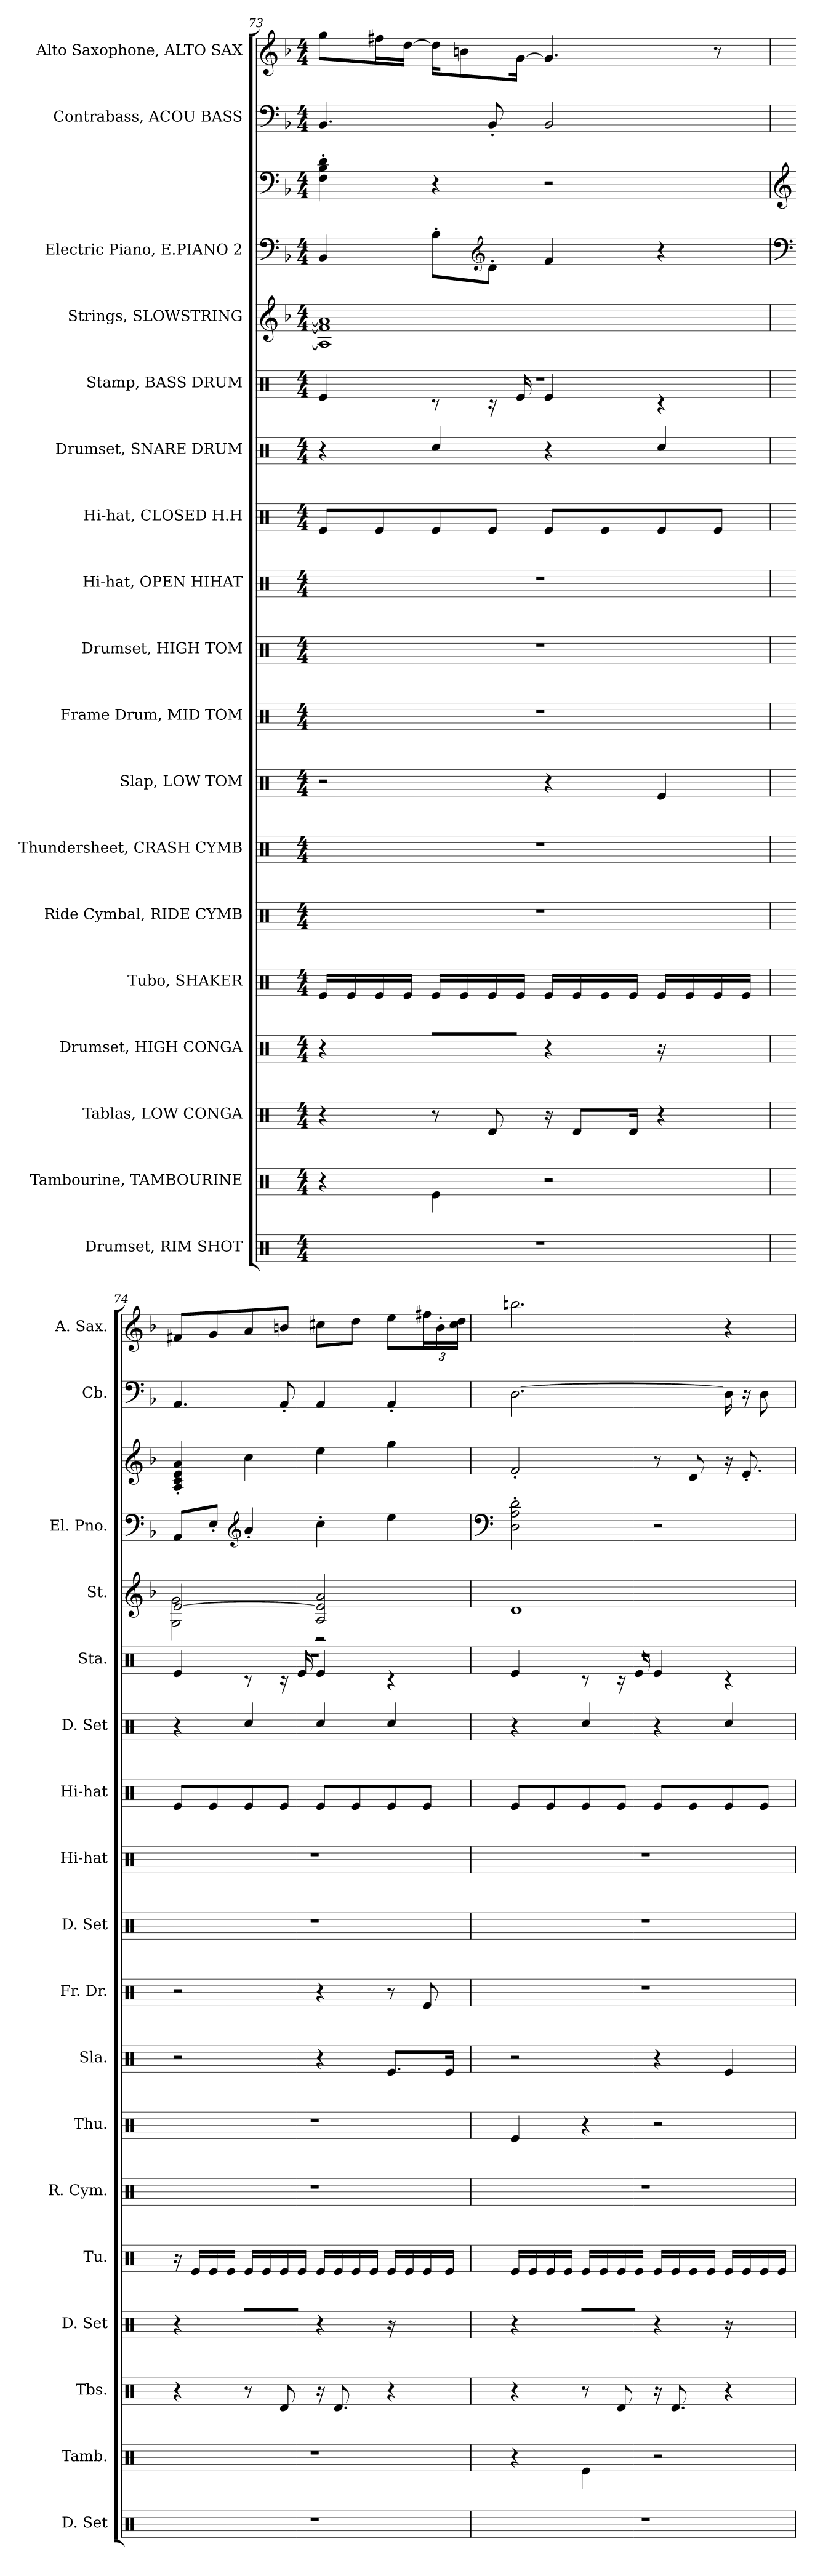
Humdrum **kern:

**kern	**kern	**kern	**kern	**kern	**kern	**kern	**kern	**kern	**kern	**kern	**kern	**kern	**kern	**kern	**kern	**kern	**kern	**kern
*part18	*part17	*part16	*part15	*part14	*part13	*part12	*part11	*part10	*part9	*part8	*part7	*part6	*part5	*part4	*part3	*part3	*part2	*part1
*staff19	*staff18	*staff17	*staff16	*staff15	*staff14	*staff13	*staff12	*staff11	*staff10	*staff9	*staff8	*staff7	*staff6	*staff5	*staff4	*staff3	*staff2	*staff1
*I"Drumset, RIM SHOT	*I"Tambourine, TAMBOURINE	*I"Tablas, LOW CONGA	*I"Drumset, HIGH CONGA	*I"Tubo, SHAKER	*I"Ride Cymbal, RIDE CYMB	*I"Thundersheet, CRASH CYMB	*I"Slap, LOW TOM	*I"Frame Drum, MID TOM	*I"Drumset, HIGH TOM	*I"Hi-hat, OPEN HIHAT	*I"Hi-hat, CLOSED H.H	*I"Drumset, SNARE DRUM	*I"Stamp, BASS DRUM	*I"Strings, SLOWSTRING	*I"Electric Piano, E.PIANO 2	*	*I"Contrabass, ACOU BASS	*I"Alto Saxophone, ALTO SAX
*I'D. Set	*I'Tamb.	*I'Tbs.	*I'D. Set	*I'Tu.	*I'R. Cym.	*I'Thu.	*I'Sla.	*I'Fr. Dr.	*I'D. Set	*I'Hi-hat	*I'Hi-hat	*I'D. Set	*I'Sta.	*I'St.	*I'El. Pno.	*	*I'Cb.	*I'A. Sax.
!!LO:PB:g=z
*clefX	*clefX	*clefX	*clefX	*clefX	*clefX	*clefX	*clefX	*clefX	*clefX	*clefX	*clefX	*clefX	*clefX	*clefG2	*clefF4	*clefF4	*clefF4	*clefG2
*	*	*	*	*	*	*	*	*	*	*	*	*	*	*	*	*	*ITrd7c12	*ITrd5c9
*k[]	*k[]	*k[]	*k[]	*k[]	*k[]	*k[]	*k[]	*k[]	*k[]	*k[]	*k[]	*k[]	*k[]	*k[b-]	*k[b-]	*k[b-]	*k[b-]	*k[b-e-a-d-]
*M4/4	*M4/4	*M4/4	*M4/4	*M4/4	*M4/4	*M4/4	*M4/4	*M4/4	*M4/4	*M4/4	*M4/4	*M4/4	*M4/4	*M4/4	*M4/4	*M4/4	*M4/4	*M4/4
=73	=73	=73	=73	=73	=73	=73	=73	=73	=73	=73	=73	=73	=73	=73	=73	=73	=73	=73
*	*	*	*	*	*	*	*	*	*	*	*	*	*^	*	*	*	*	*
1r	4r	4r	4r	16Re/LL	1r	1r	2r	1r	1r	1r	8Re/L	4r	1r	4Re/	1A] 1f] 1a]	4BB-/	4F\' 4B-\' 4d\'	4.BBB-/	8b-\L
.	.	.	.	16Re/	.	.	.	.	.	.	.	.	.	.	.	.	.	.	.
.	.	.	.	16Re/	.	.	.	.	.	.	8Re/	.	.	.	.	.	.	.	16an\L
.	.	.	.	16Re/JJ	.	.	.	.	.	.	.	.	.	.	.	.	.	.	[16f\JJ
.	4Re\	8r	8.R/L	16Re/LL	.	.	.	.	.	.	8Re/	4Rcc/	.	8r	.	8B-'\L	4r	.	16f\KL]
.	.	.	.	16Re/	.	.	.	.	.	.	.	.	.	.	.	.	.	.	8dn\
*	*	*	*	*	*	*	*	*	*	*	*	*	*	*	*	*clefG2	*	*	*
.	.	8Rd/	.	16Re/	.	.	.	.	.	.	8Re/J	.	.	16r	.	8d'\J	.	8BBB-'/	.
.	.	.	16R/Jk	16Re/JJ	.	.	.	.	.	.	.	.	.	16Re/	.	.	.	.	[16B-\Jk
.	2r	16r	4r	16Re/LL	.	.	4r	.	.	.	8Re/L	4r	.	4Re/	.	4f/	2r	2BBB-/	4.B-/]
.	.	8Rd/L	.	16Re/	.	.	.	.	.	.	.	.	.	.	.	.	.	.	.
.	.	.	.	16Re/	.	.	.	.	.	.	8Re/	.	.	.	.	.	.	.	.
.	.	16Rd/Jk	.	16Re/JJ	.	.	.	.	.	.	.	.	.	.	.	.	.	.	.
.	.	4r	16r	16Re/LL	.	.	4Re/	.	.	.	8Re/	4Rcc/	.	4r	.	4r	.	.	.
.	.	.	8.R/	16Re/	.	.	.	.	.	.	.	.	.	.	.	.	.	.	.
.	.	.	.	16Re/	.	.	.	.	.	.	8Re/J	.	.	.	.	.	.	.	8r
.	.	.	.	16Re/JJ	.	.	.	.	.	.	.	.	.	.	.	.	.	.	.
=74	=74	=74	=74	=74	=74	=74	=74	=74	=74	=74	=74	=74	=74	=74	=74	=74	=74	=74	=74
*	*	*	*	*	*	*	*	*	*	*	*	*	*	*	*	*clefF4	*clefG2	*	*
*	*	*	*	*	*	*	*	*	*	*	*	*	*	*	*^	*	*	*	*
1r	1r	4r	4r	16r	1r	1r	2r	2r	1r	1r	8Re/L	4r	1r	4Re/	[2e/	2G\ 2g\	8AA/L	4A/' 4c/' 4e/' 4a/'	4.AAA/	8An/L
.	.	.	.	16Re/LL	.	.	.	.	.	.	.	.	.	.	.	.	.	.	.	.
.	.	.	.	16Re/	.	.	.	.	.	.	8Re/	.	.	.	.	.	8E'/J	.	.	8B-/
.	.	.	.	16Re/JJ	.	.	.	.	.	.	.	.	.	.	.	.	.	.	.	.
*	*	*	*	*	*	*	*	*	*	*	*	*	*	*	*	*	*clefG2	*	*	*
.	.	8r	8.R/L	16Re/LL	.	.	.	.	.	.	8Re/	4Rcc/	.	8r	.	.	4a'/	4cc\	.	8c/
.	.	.	.	16Re/	.	.	.	.	.	.	.	.	.	.	.	.	.	.	.	.
.	.	8Rd/	.	16Re/	.	.	.	.	.	.	8Re/J	.	.	16r	.	.	.	.	8AAA'/	8dn/J
.	.	.	16R/Jk	16Re/JJ	.	.	.	.	.	.	.	.	.	16Re/	.	.	.	.	.	.
.	.	16r	4r	16Re/LL	.	.	4r	4r	.	.	8Re/L	4Rcc/	.	4Re/	2A/ 2e/] 2a/	2r	4cc'\	4ee\	4AAA/	8en\L
.	.	8.Rd/	.	16Re/	.	.	.	.	.	.	.	.	.	.	.	.	.	.	.	.
.	.	.	.	16Re/	.	.	.	.	.	.	8Re/	.	.	.	.	.	.	.	.	8f\J
.	.	.	.	16Re/JJ	.	.	.	.	.	.	.	.	.	.	.	.	.	.	.	.
.	.	4r	16r	16Re/LL	.	.	8.Re/L	8r	.	.	8Re/	4Rcc/	.	4r	.	.	4ee\	4gg\	4AAA'/	8g\L
.	.	.	8.R/	16Re/	.	.	.	.	.	.	.	.	.	.	.	.	.	.	.	.
*	*	*	*	*	*	*	*	*	*	*	*	*	*	*	*	*	*	*	*	*Xbrackettup
.	.	.	.	16Re/	.	.	.	8Re/	.	.	8Re/J	.	.	.	.	.	.	.	.	24an\L
.	.	.	.	.	.	.	.	.	.	.	.	.	.	.	.	.	.	.	.	24d'\
.	.	.	.	16Re/JJ	.	.	16Re/Jk	.	.	.	.	.	.	.	.	.	.	.	.	.
.	.	.	.	.	.	.	.	.	.	.	.	.	.	.	.	.	.	.	.	24e\ 24f\JJ
*	*	*	*	*	*	*	*	*	*	*	*	*	*	*	*v	*v	*	*	*	*
!!LO:PB:g=z
=75	=75	=75	=75	=75	=75	=75	=75	=75	=75	=75	=75	=75	=75	=75	=75	=75	=75	=75	=75
*	*	*	*	*	*	*	*	*	*	*	*	*	*	*	*	*clefF4	*	*	*
1r	4r	4r	4r	16Re/LL	1r	4Re/	2r	1r	1r	1r	8Re/L	4r	1r	4Re/	1d	2D\' 2A\' 2d\'	2f'/	[2.DD\	2.ddn\
.	.	.	.	16Re/	.	.	.	.	.	.	.	.	.	.	.	.	.	.	.
.	.	.	.	16Re/	.	.	.	.	.	.	8Re/	.	.	.	.	.	.	.	.
.	.	.	.	16Re/JJ	.	.	.	.	.	.	.	.	.	.	.	.	.	.	.
.	4Re\	8r	8.R/L	16Re/LL	.	4r	.	.	.	.	8Re/	4Rcc/	.	8r	.	.	.	.	.
.	.	.	.	16Re/	.	.	.	.	.	.	.	.	.	.	.	.	.	.	.
.	.	8Rd/	.	16Re/	.	.	.	.	.	.	8Re/J	.	.	16r	.	.	.	.	.
.	.	.	16R/Jk	16Re/JJ	.	.	.	.	.	.	.	.	.	16Re/	.	.	.	.	.
.	2r	16r	4r	16Re/LL	.	2r	4r	.	.	.	8Re/L	4r	.	4Re/	.	2r	8r	.	.
.	.	8.Rd/	.	16Re/	.	.	.	.	.	.	.	.	.	.	.	.	.	.	.
.	.	.	.	16Re/	.	.	.	.	.	.	8Re/	.	.	.	.	.	8d/	.	.
.	.	.	.	16Re/JJ	.	.	.	.	.	.	.	.	.	.	.	.	.	.	.
.	.	4r	16r	16Re/LL	.	.	4Re/	.	.	.	8Re/	4Rcc/	.	4r	.	.	16r	16DD\]	4r
.	.	.	8.R/	16Re/	.	.	.	.	.	.	.	.	.	.	.	.	8.e'/	16r	.
.	.	.	.	16Re/	.	.	.	.	.	.	8Re/J	.	.	.	.	.	.	8DD\	.
.	.	.	.	16Re/JJ	.	.	.	.	.	.	.	.	.	.	.	.	.	.	.
*	*	*	*	*	*	*	*	*	*	*	*	*	*v	*v	*	*	*	*	*
=	=	=	=	=	=	=	=	=	=	=	=	=	=	=	=	=	=	=
*-	*-	*-	*-	*-	*-	*-	*-	*-	*-	*-	*-	*-	*-	*-	*-	*-	*-	*-
